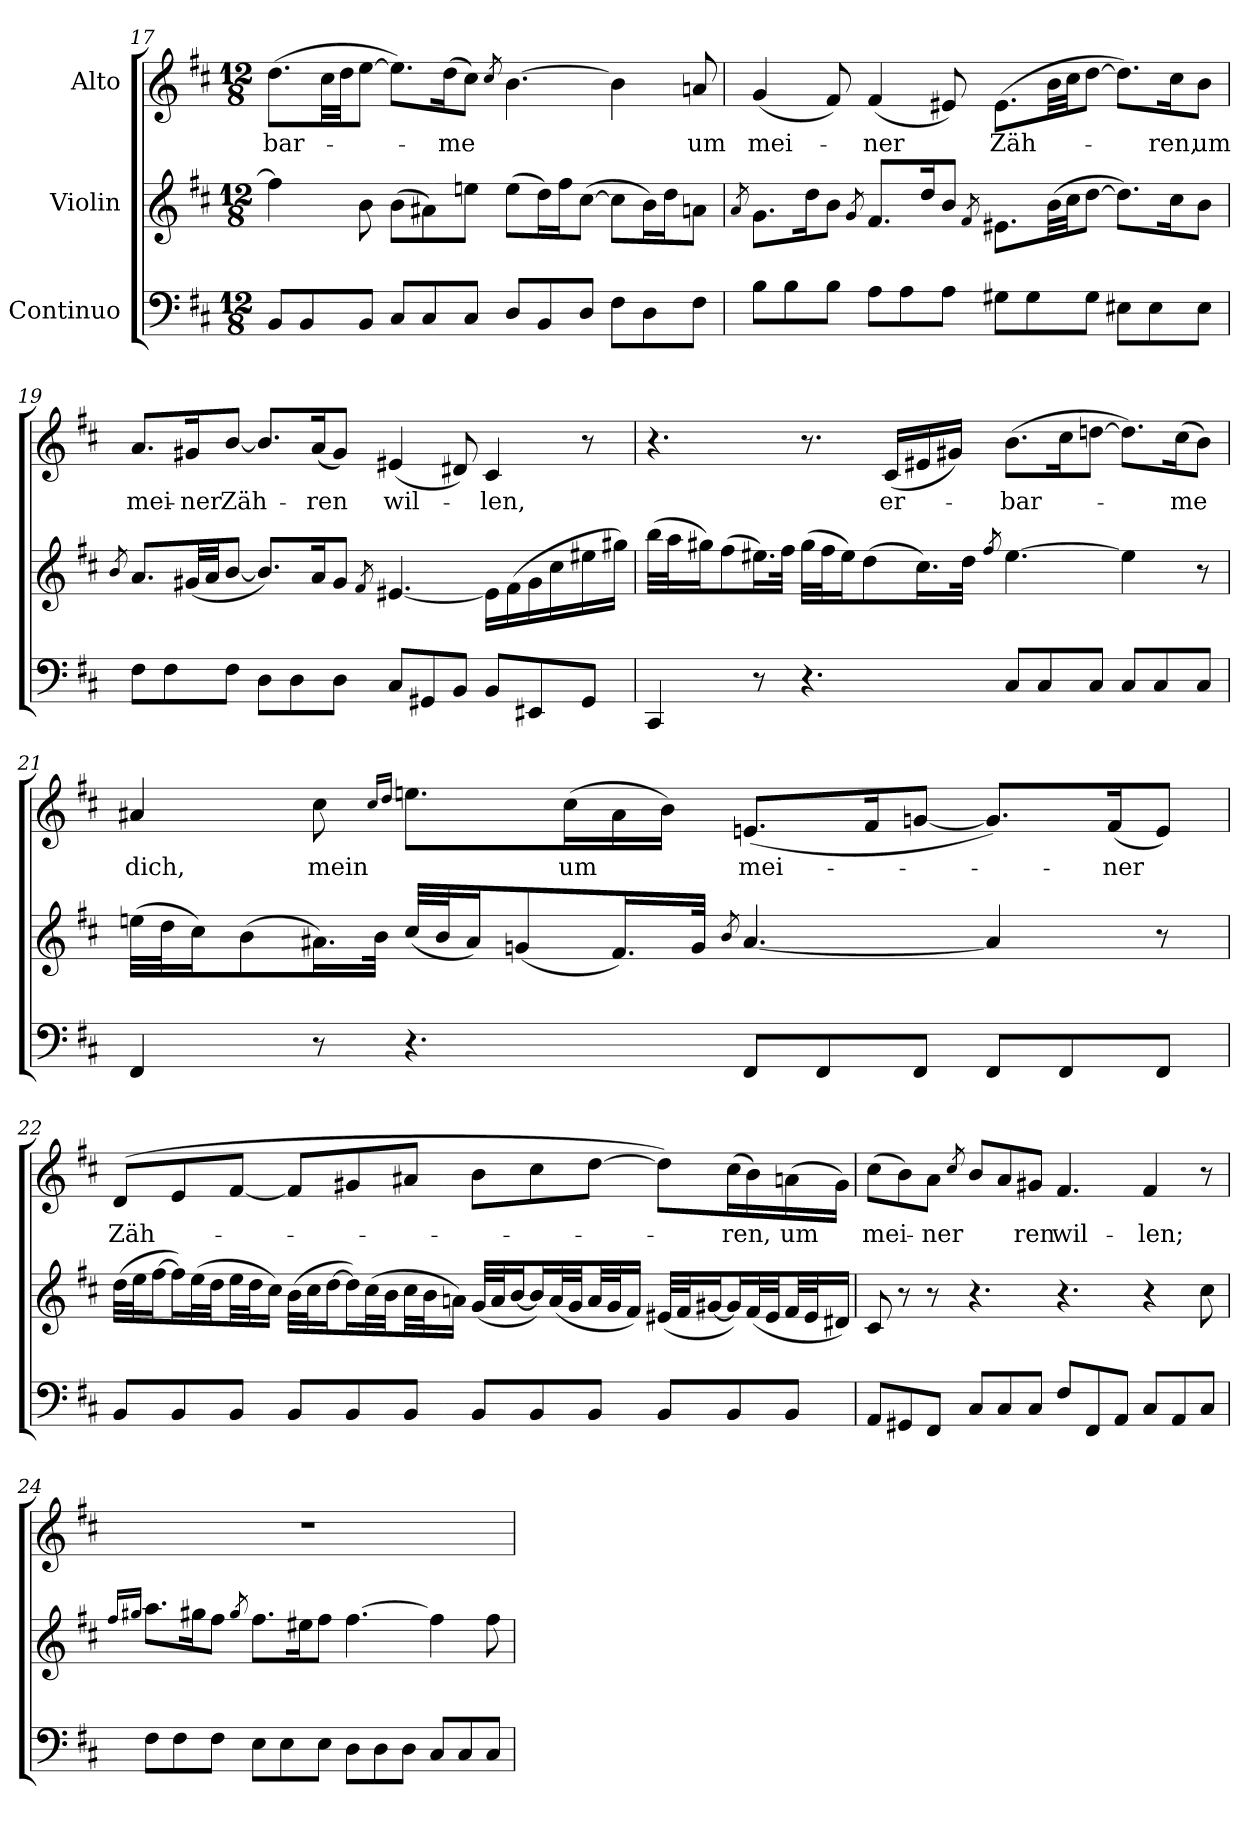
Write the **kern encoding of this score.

**kern	**kern	**kern	**text
*part3	*part2	*part1	*part1
*staff3	*staff2	*staff1	*staff1
*I"Continuo	*I"Violin	*I"Alto	*
!!LO:PB:g=z
*clefF4	*clefG2	*clefG2	*
*ITrd7c12	*	*	*
*k[f#c#]	*k[f#c#]	*k[f#c#]	*
*b:	*b:	*b:	*
*M12/8	*M12/8	*M12/8	*
=17	=17	=17	=17
!	!	!	!LO:LY:b
8BBB/L	4ff#\]	(8.dd\L	-bar-
8BBB/	.	.	.
.	.	32cc#\LL	.
.	.	32dd\JJ	.
8BBB/J	8b\	[8ee\J	.
8CC#/L	(8b\L	8.ee\L])	.
8CC#/	8a#X\)	.	.
!	!	!	!LO:LY:b
.	.	(16dd\k	-me
8CC#/J	8een\J	8cc#\J)	.
.	.	8qcc#/	.
8DD/L	(8ee\L	[4.b\	.
8BBB/	16dd\L)	.	.
.	16ff#\J	.	.
8DD/J	([8cc#\J	.	.
8FF#\L	8cc#\L]	4b\]	.
8DD\	16b\L)	.	.
.	16dd\J	.	.
!	!	!	!LO:LY:b
8FF#\J	8an\J	8an/	um
=18	=18	=18	=18
.	8qa/	.	.
!	!	!	!LO:LY:b
8BB\L	8.g\L	(4g/	mei-
8BB\	.	.	.
.	16dd\k	.	.
8BB\J	8b\J	8f#/)	.
.	8qg/	.	.
!	!	!	!LO:LY:b
8AA\L	8.f#/L	(4f#/	-ner
8AA\	.	.	.
.	16dd/k	.	.
8AA\J	8b/J	8e#X/)	.
.	8qf#/	.	.
!	!	!	!LO:LY:b
8GG#X\L	8.e#X\L	(8.e#\L	Zäh-
8GG#\	.	.	.
.	(32b\LL	32b\LL	.
.	32cc#\JJ	32cc#\JJ	.
8GG#\J	[8dd\J	[8dd\J	.
8EE#X\L	8.dd\L])	8.dd\L])	.
8EE#\	.	.	.
!	!	!	!LO:LY:b
.	16cc#\k	16cc#\k	-ren,
!	!	!	!LO:LY:b
8EE#\J	8b\J	8b\J	um
=19	=19	=19	=19
.	8qb/	.	.
!	!	!	!LO:LY:b
8FF#\L	8.a/L	8.a/L	mei-
8FF#\	.	.	.
!	!	!	!LO:LY:b
.	(32g#X/LL	16g#X/k	-ner
.	32a/JJ	.	.
!	!	!	!LO:LY:b
8FF#\J	[8b/J	[8b/J	Zäh-
8DD\L	8.b/L])	8.b/L]	.
8DD\	.	.	.
!	!	!	!LO:LY:b
.	16a/k	(16a/k	-ren
8DD\J	8g#/J	8g#/J)	.
.	8qf#/	.	.
!	!	!	!LO:LY:b
8CC#/L	[4.e#X/	(4e#X/	wil-
8GGG#X/	.	.	.
8BBB/J	.	8d#X/)	.
!	!	!	!LO:LY:b
8BBB/L	16e#\LL]	4c#/	-len,
.	(16f#\	.	.
8EEE#X/	16g#\	.	.
.	16cc#\	.	.
8GGG#/J	16ee#X\	8r	.
.	16gg#X\JJ)	.	.
!!LO:LB:g=z
=20	=20	=20	=20
4CCC#/	(32bb\LLL	4.r	.
.	32aa\J	.	.
.	16gg#X\J)	.	.
.	(8ff#\	.	.
8r	16.ee#X\L)	.	.
.	32ff#\JJk	.	.
4.r	(32gg#\LLL	8.r	.
.	32ff#\J	.	.
.	16ee#\J)	.	.
.	(8dd\	.	.
!	!	!	!LO:LY:b
.	.	(16c#/LL	er-
.	16.cc#\L)	16e#X/	.
.	.	16g#X/JJ)	.
.	32dd\JJk	.	.
.	8qff#/	.	.
!	!	!	!LO:LY:b
8CC#/L	[4.ee#\	(8.b\L	-bar-
8CC#/	.	.	.
.	.	16cc#\k	.
8CC#/J	.	[8ddn\J	.
8CC#/L	4ee#\]	8.dd\L])	.
8CC#/	.	.	.
!	!	!	!LO:LY:b
.	.	(16cc#\k	-me
8CC#/J	8r	8b\J)	.
!!LO:PB:g=z
=21	=21	=21	=21
!	!	!	!LO:LY:b
4FFF#/	(32een\LLL	4a#X/	dich,
.	32dd\J	.	.
.	16cc#\J)	.	.
.	(8b\	.	.
!	!	!	!LO:LY:b
8r	16.a#X\L)	8cc#\	mein
.	32b\JJk	.	.
.	.	16qcc#/LL	.
.	.	16qdd/JJ	.
4.r	(32cc#/LLL	8.een\L	.
.	32b/J	.	.
.	16a#/J)	.	.
.	(8gn/	.	.
!	!	!	!LO:LY:b
.	.	(16cc#\L	um
.	16.f#/L)	16a#\	.
.	.	16b\JJ)	.
.	32g/JJk	.	.
.	8qb/	.	.
!	!	!	!LO:LY:b
8FFF#/L	[4.a#/	(8.en/L	mei-
8FFF#/	.	.	.
.	.	16f#/k	.
8FFF#/J	.	[8gn/J	.
8FFF#/L	4a#/]	8.g/L])	.
8FFF#/	.	.	.
!	!	!	!LO:LY:b
.	.	(16f#/k	-ner
8FFF#/J	8r	8e/J)	.
!!LO:LB:g=z
=22	=22	=22	=22
!	!	!	!LO:LY:b
8BBB/L	(32dd\LLL	(8d/L	Zäh-
.	32ee\J	.	.
.	[16ff#\J	.	.
8BBB/	16ff#\L])	8e/	.
.	(32ee\L	.	.
.	32dd\JJ	.	.
8BBB/J	32ee\LL	[8f#/J	.
.	32dd\J	.	.
.	16cc#\JJ)	.	.
8BBB/L	(32b\LLL	8f#/L]	.
.	32cc#\J	.	.
.	[16dd\J	.	.
8BBB/	16dd\L])	8g#X/	.
.	(32cc#\L	.	.
.	32b\JJ	.	.
8BBB/J	32cc#\LL	8a#X/J	.
.	32b\J	.	.
.	16an\JJ)	.	.
8BBB/L	(32g/LLL	8b\L	.
.	32a/J	.	.
.	[16b/J	.	.
8BBB/	16b/L])	8cc#\	.
.	(32a/L	.	.
.	32g/JJ	.	.
8BBB/J	32a/LL	[8dd\J	.
.	32g/J	.	.
.	16f#/JJ)	.	.
8BBB/L	(32e#X/LLL	8dd\L])	.
.	32f#/J	.	.
.	[16g#X/J	.	.
!	!	!	!LO:LY:b
8BBB/	16g#/L])	(16cc#\L	-ren,
.	(32f#/L	16b\)	.
.	32e#/JJ	.	.
!	!	!	!LO:LY:b
8BBB/J	32f#/LL	(16an\	um
.	32e#/J	.	.
.	16d#X/JJ)	16g#\JJ)	.
!!LO:LB:g=z
=23	=23	=23	=23
!	!	!	!LO:LY:b
8AAA/L	8c#/	(8cc#\L	mei-
8GGG#X/	8r	8b\)	.
!	!	!	!LO:LY:b
8FFF#/J	8r	8a\J	-ner
.	.	8qcc#/	.
8CC#/L	4.r	8b/L	.
8CC#/	.	8a/	.
!	!	!	!LO:LY:b
8CC#/J	.	8g#X/J	-ren
!	!	!	!LO:LY:b
8FF#/L	4.r	4.f#/	wil-
8FFF#/	.	.	.
8AAA/J	.	.	.
!	!	!	!LO:LY:b
8CC#/L	4r	4f#/	-len;
8AAA/	.	.	.
8CC#/J	8cc#\	8r	.
=24	=24	=24	=24
.	16qff#/LL	.	.
.	16qgg#X/JJ	.	.
!	!	!LO:N:vis=1	!
8FF#\L	8.aa\L	1.r	.
8FF#\	.	.	.
.	16gg#\k	.	.
8FF#\J	8ff#\J	.	.
.	8qgg#/	.	.
8EE\L	8.ff#\L	.	.
8EE\	.	.	.
.	16ee#X\k	.	.
8EE\J	8ff#\J	.	.
8DD\L	[4.ff#\	.	.
8DD\	.	.	.
8DD\J	.	.	.
8CC#/L	4ff#\]	.	.
8CC#/	.	.	.
8CC#/J	8ff#\	.	.
=	=	=	=
*-	*-	*-	*-
